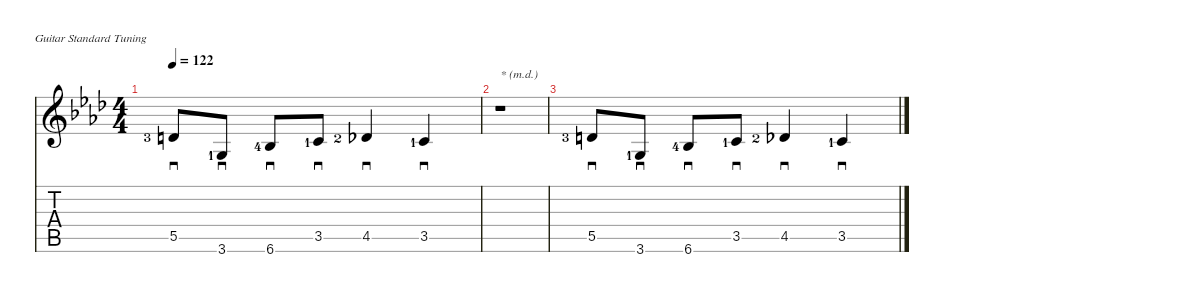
\defaultSystemsLayout 4
\hideDynamics
\bracketExtendMode nobrackets
\singleTrackTrackNamePolicy hidden
\multiTrackTrackNamePolicy hidden
\firstSystemTrackNameOrientation horizontal
\otherSystemsTrackNameOrientation horizontal
\track ("Gtr. overdrive" "E-Gt") {instrument overdrivenguitar}
\staff {score tabs}
\tuning (E4 B3 G3 D3 A2 E2)
\ts (4 4)
\tempo 122
\clef g2
\ks fminor
5.5{lf 4}.8{sd dy mf instrument overdrivenguitar} 3.6{lf 2}.8{sd} 6.6{lf 5}.8{sd} 3.5{lf 2}.8{sd} 4.5{lf 3}.4{sd} 3.5{lf 2}.4{sd} |
r.1{txt "* (m.d.)"} |
5.5{lf 4}.8{sd} 3.6{lf 2}.8{sd} 6.6{lf 5}.8{sd} 3.5{lf 2}.8{sd} 4.5{lf 3}.4{sd} 3.5{lf 2}.4{sd}
